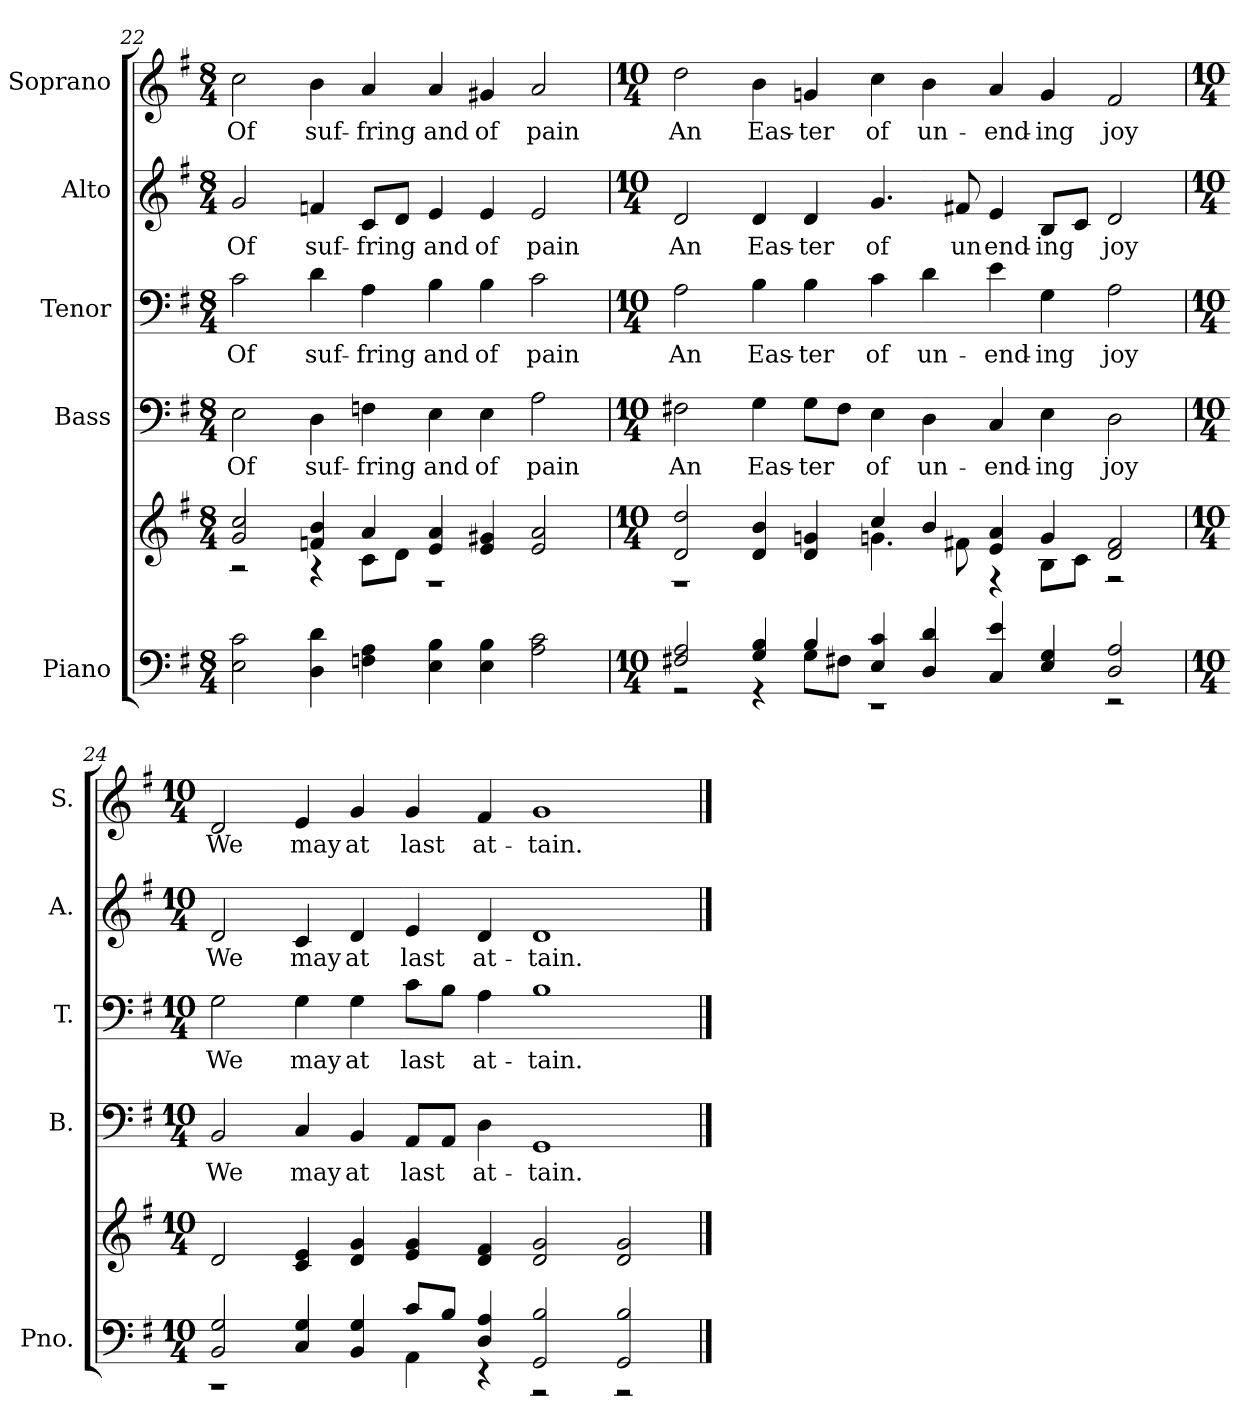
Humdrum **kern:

**kern	**kern	**kern	**text	**kern	**text	**kern	**text	**kern	**text
*part5	*part5	*part4	*part4	*part3	*part3	*part2	*part2	*part1	*part1
*staff6	*staff5	*staff4	*staff4	*staff3	*staff3	*staff2	*staff2	*staff1	*staff1
*I"Piano	*	*I"Bass	*	*I"Tenor	*	*I"Alto	*	*I"Soprano	*
*I'Pno.	*	*I'B.	*	*I'T.	*	*I'A.	*	*I'S.	*
!!LO:PB:g=z
*clefF4	*clefG2	*clefF4	*	*clefF4	*	*clefG2	*	*clefG2	*
*k[f#]	*k[f#]	*k[f#]	*	*k[f#]	*	*k[f#]	*	*k[f#]	*
*G:	*G:	*G:	*	*G:	*	*G:	*	*G:	*
*M8/4	*M8/4	*M8/4	*	*M8/4	*	*M8/4	*	*M8/4	*
=22	=22	=22	=22	=22	=22	=22	=22	=22	=22
*	*^	*	*	*	*	*	*	*	*
!	!	!	!	!LO:LY:b:color=#000000	!	!	!	!	!	!
!	!	!	!	!	!	!LO:LY:b:color=#000000	!	!	!	!
!	!	!	!	!	!	!	!	!LO:LY:b:color=#000000	!	!
!	!	!	!	!	!	!	!	!	!	!LO:LY:b:color=#000000
2Ei\ 2ci	2gi/ 2cci	2r	2Ei\	Of	2ci\	Of	2gi/	Of	2cci\	Of
!	!	!	!	!LO:LY:b:color=#000000	!	!	!	!	!	!
!	!	!	!	!	!	!LO:LY:b:color=#000000	!	!	!	!
!	!	!	!	!	!	!	!	!LO:LY:b:color=#000000	!	!
!	!	!	!	!	!	!	!	!	!	!LO:LY:b:color=#000000
4Di\ 4di	4fni/ 4bi	4r	4Di\	suf-	4di\	suf-	4fni/	suf-	4bi\	suf-
!	!	!	!	!LO:LY:b:color=#000000	!	!	!	!	!	!
!	!	!	!	!	!	!LO:LY:b:color=#000000	!	!	!	!
!	!	!	!	!	!	!	!	!LO:LY:b:color=#000000	!	!
!	!	!	!	!	!	!	!	!	!	!LO:LY:b:color=#000000
4Fni\ 4Ai	4ai/	8ci\L	4Fni\	-fring	4Ai\	-fring	8ci/L	-fring	4ai/	-fring
.	.	8di\J	.	.	.	.	8di/J	.	.	.
!	!	!	!	!LO:LY:b:color=#000000	!	!	!	!	!	!
!	!	!	!	!	!	!LO:LY:b:color=#000000	!	!	!	!
!	!	!	!	!	!	!	!	!LO:LY:b:color=#000000	!	!
!	!	!	!	!	!	!	!	!	!	!LO:LY:b:color=#000000
4Ei\ 4Bi	4ei/ 4ai	1r	4Ei\	and	4Bi\	and	4ei/	and	4ai/	and
!	!	!	!	!LO:LY:b:color=#000000	!	!	!	!	!	!
!	!	!	!	!	!	!LO:LY:b:color=#000000	!	!	!	!
!	!	!	!	!	!	!	!	!LO:LY:b:color=#000000	!	!
!	!	!	!	!	!	!	!	!	!	!LO:LY:b:color=#000000
4Ei\ 4Bi	4ei/ 4g#Xi	.	4Ei\	of	4Bi\	of	4ei/	of	4g#Xi/	of
!	!	!	!	!LO:LY:b:color=#000000	!	!	!	!	!	!
!	!	!	!	!	!	!LO:LY:b:color=#000000	!	!	!	!
!	!	!	!	!	!	!	!	!LO:LY:b:color=#000000	!	!
!	!	!	!	!	!	!	!	!	!	!LO:LY:b:color=#000000
2Ai\ 2ci	2ei/ 2ai	.	2Ai\	pain	2ci\	pain	2ei/	pain	2ai/	pain
!!LO:PB:g=z
=23	=23	=23	=23	=23	=23	=23	=23	=23	=23	=23
*M10/4	*M10/4	*	*M10/4	*	*M10/4	*	*M10/4	*	*M10/4	*
*^	*	*	*	*	*	*	*	*	*	*
!	!	!	!	!	!LO:LY:b:color=#000000	!	!	!	!	!	!
!	!	!	!	!	!	!	!LO:LY:b:color=#000000	!	!	!	!
!	!	!	!	!	!	!	!	!	!LO:LY:b:color=#000000	!	!
!	!	!	!	!	!	!	!	!	!	!	!LO:LY:b:color=#000000
2F#Xi/ 2Ai	2r	2di/ 2ddi	1r	2F#Xi\	An	2Ai\	An	2di/	An	2ddi\	An
!	!	!	!	!	!LO:LY:b:color=#000000	!	!	!	!	!	!
!	!	!	!	!	!	!	!LO:LY:b:color=#000000	!	!	!	!
!	!	!	!	!	!	!	!	!	!LO:LY:b:color=#000000	!	!
!	!	!	!	!	!	!	!	!	!	!	!LO:LY:b:color=#000000
4Gi/ 4Bi	4r	4di/ 4bi	.	4Gi\	Eas-	4Bi\	Eas-	4di/	Eas-	4bi\	Eas-
!	!	!	!	!	!LO:LY:b:color=#000000	!	!	!	!	!	!
!	!	!	!	!	!	!	!LO:LY:b:color=#000000	!	!	!	!
!	!	!	!	!	!	!	!	!	!LO:LY:b:color=#000000	!	!
!	!	!	!	!	!	!	!	!	!	!	!LO:LY:b:color=#000000
4Bi/	8Gi\L	4di/ 4gni	.	8Gi\L	-ter	4Bi\	-ter	4di/	-ter	4gni/	-ter
.	8F#Xi\J	.	.	8F#i\J	.	.	.	.	.	.	.
!	!	!	!	!	!LO:LY:b:color=#000000	!	!	!	!	!	!
!	!	!	!	!	!	!	!LO:LY:b:color=#000000	!	!	!	!
!	!	!	!	!	!	!	!	!	!LO:LY:b:color=#000000	!	!
!	!	!	!	!	!	!	!	!	!	!	!LO:LY:b:color=#000000
4Ei/ 4ci	1r	4cci/	4.gni\	4Ei\	of	4ci\	of	4.gi/	of	4cci\	of
!	!	!	!	!	!LO:LY:b:color=#000000	!	!	!	!	!	!
!	!	!	!	!	!	!	!LO:LY:b:color=#000000	!	!	!	!
!	!	!	!	!	!	!	!	!	!	!	!LO:LY:b:color=#000000
4Di/ 4di	.	4bi/	.	4Di\	un-	4di\	un-	.	.	4bi\	un-
!	!	!	!	!	!	!	!	!	!LO:LY:b:color=#000000	!	!
.	.	.	8f#Xi\	.	.	.	.	8f#Xi/	un	.	.
!	!	!	!	!	!LO:LY:b:color=#000000	!	!	!	!	!	!
!	!	!	!	!	!	!	!LO:LY:b:color=#000000	!	!	!	!
!	!	!	!	!	!	!	!	!	!LO:LY:b:color=#000000	!	!
!	!	!	!	!	!	!	!	!	!	!	!LO:LY:b:color=#000000
4Ci/ 4ei	.	4ei/ 4ai	4r	4Ci/	-end-	4ei\	-end-	4ei/	end-	4ai/	-end-
!	!	!	!	!	!LO:LY:b:color=#000000	!	!	!	!	!	!
!	!	!	!	!	!	!	!LO:LY:b:color=#000000	!	!	!	!
!	!	!	!	!	!	!	!	!	!LO:LY:b:color=#000000	!	!
!	!	!	!	!	!	!	!	!	!	!	!LO:LY:b:color=#000000
4Ei/ 4Gi	.	4gi/	8Bi\L	4Ei\	-ing	4Gi\	-ing	8Bi/L	-ing	4gi/	-ing
.	.	.	8ci\J	.	.	.	.	8ci/J	.	.	.
!	!	!	!	!	!LO:LY:b:color=#000000	!	!	!	!	!	!
!	!	!	!	!	!	!	!LO:LY:b:color=#000000	!	!	!	!
!	!	!	!	!	!	!	!	!	!LO:LY:b:color=#000000	!	!
!	!	!	!	!	!	!	!	!	!	!	!LO:LY:b:color=#000000
2Di/ 2Ai	2r	2di/ 2f#i	2r	2Di\	joy	2Ai\	joy	2di/	joy	2f#i/	joy
*	*	*v	*v	*	*	*	*	*	*	*	*
!!LO:PB:g=z
=24	=24	=24	=24	=24	=24	=24	=24	=24	=24	=24
*M10/4	*	*M10/4	*M10/4	*	*M10/4	*	*M10/4	*	*M10/4	*
*	*	*^	*	*	*	*	*	*	*	*
!	!	!	!	!	!LO:LY:b:color=#000000	!	!	!	!	!	!
*	*	*v	*v	*	*	*	*	*	*	*	*
*	*	*^	*	*	*	*	*	*	*	*
!	!	!	!	!	!	!	!LO:LY:b:color=#000000	!	!	!	!
*	*	*v	*v	*	*	*	*	*	*	*	*
*	*	*^	*	*	*	*	*	*	*	*
!	!	!	!	!	!	!	!	!	!LO:LY:b:color=#000000	!	!
*	*	*v	*v	*	*	*	*	*	*	*	*
*	*	*^	*	*	*	*	*	*	*	*
!	!	!	!	!	!	!	!	!	!	!	!LO:LY:b:color=#000000
*	*	*v	*v	*	*	*	*	*	*	*	*
2BBi/ 2Gi	1r	2di/	2BBi/	We	2Gi\	We	2di/	We	2di/	We
!	!	!	!	!LO:LY:b:color=#000000	!	!	!	!	!	!
!	!	!	!	!	!	!LO:LY:b:color=#000000	!	!	!	!
!	!	!	!	!	!	!	!	!LO:LY:b:color=#000000	!	!
!	!	!	!	!	!	!	!	!	!	!LO:LY:b:color=#000000
4Ci/ 4Gi	.	4ci/ 4ei	4Ci/	may	4Gi\	may	4ci/	may	4ei/	may
!	!	!	!	!LO:LY:b:color=#000000	!	!	!	!	!	!
!	!	!	!	!	!	!LO:LY:b:color=#000000	!	!	!	!
!	!	!	!	!	!	!	!	!LO:LY:b:color=#000000	!	!
!	!	!	!	!	!	!	!	!	!	!LO:LY:b:color=#000000
4BBi/ 4Gi	.	4di/ 4gi	4BBi/	at	4Gi\	at	4di/	at	4gi/	at
!	!	!	!	!LO:LY:b:color=#000000	!	!	!	!	!	!
!	!	!	!	!	!	!LO:LY:b:color=#000000	!	!	!	!
!	!	!	!	!	!	!	!	!LO:LY:b:color=#000000	!	!
!	!	!	!	!	!	!	!	!	!	!LO:LY:b:color=#000000
8ci/L	4AAi\	4ei/ 4gi	8AAi/L	last	8ci\L	last	4ei/	last	4gi/	last
8Bi/J	.	.	8AAi/J	.	8Bi\J	.	.	.	.	.
!	!	!	!	!LO:LY:b:color=#000000	!	!	!	!	!	!
!	!	!	!	!	!	!LO:LY:b:color=#000000	!	!	!	!
!	!	!	!	!	!	!	!	!LO:LY:b:color=#000000	!	!
!	!	!	!	!	!	!	!	!	!	!LO:LY:b:color=#000000
4Di/ 4Ai	4r	4di/ 4f#i	4Di\	at-	4Ai\	at-	4di/	at-	4f#i/	at-
!	!	!	!	!LO:LY:b:color=#000000	!	!	!	!	!	!
!	!	!	!	!	!	!LO:LY:b:color=#000000	!	!	!	!
!	!	!	!	!	!	!	!	!LO:LY:b:color=#000000	!	!
!	!	!	!	!	!	!	!	!	!	!LO:LY:b:color=#000000
2GGi/ 2Bi	2r	2di/ 2gi	1GGi	-tain.	1Bi	-tain.	1di	-tain.	1gi	-tain.
2GGi/ 2Bi	2r	2di/ 2gi	.	.	.	.	.	.	.	.
*v	*v	*	*	*	*	*	*	*	*	*
==	==	==	==	==	==	==	==	==	==
*-	*-	*-	*-	*-	*-	*-	*-	*-	*-
